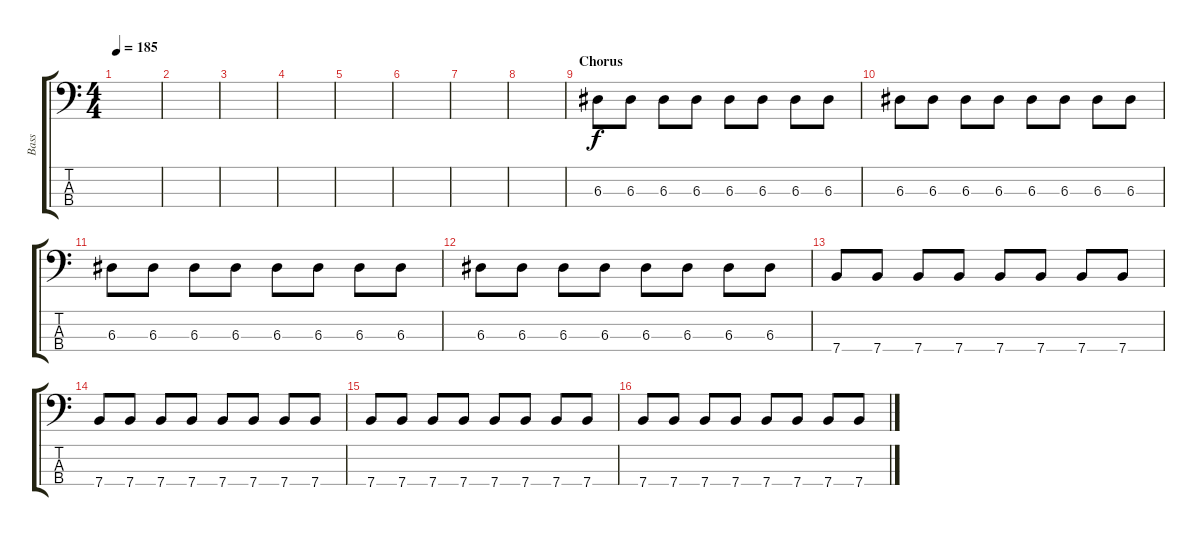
\track ("Bass" "Bass") {instrument electricbasspick}
\staff {score tabs}
\tuning (G2 D2 A1 E1) {hide}
\ts (4 4)
\tempo 185
\clef f4
\ks c
|
|
|
|
|
|
|
|
\section ("" "Chorus")
6.3.8 6.3.8 6.3.8 6.3.8 6.3.8 6.3.8 6.3.8 6.3.8 |
6.3.8 6.3.8 6.3.8 6.3.8 6.3.8 6.3.8 6.3.8 6.3.8 |
6.3.8 6.3.8 6.3.8 6.3.8 6.3.8 6.3.8 6.3.8 6.3.8 |
6.3.8 6.3.8 6.3.8 6.3.8 6.3.8 6.3.8 6.3.8 6.3.8 |
7.4.8 7.4.8 7.4.8 7.4.8 7.4.8 7.4.8 7.4.8 7.4.8 |
7.4.8 7.4.8 7.4.8 7.4.8 7.4.8 7.4.8 7.4.8 7.4.8 |
7.4.8 7.4.8 7.4.8 7.4.8 7.4.8 7.4.8 7.4.8 7.4.8 |
7.4.8 7.4.8 7.4.8 7.4.8 7.4.8 7.4.8 7.4.8 7.4.8
